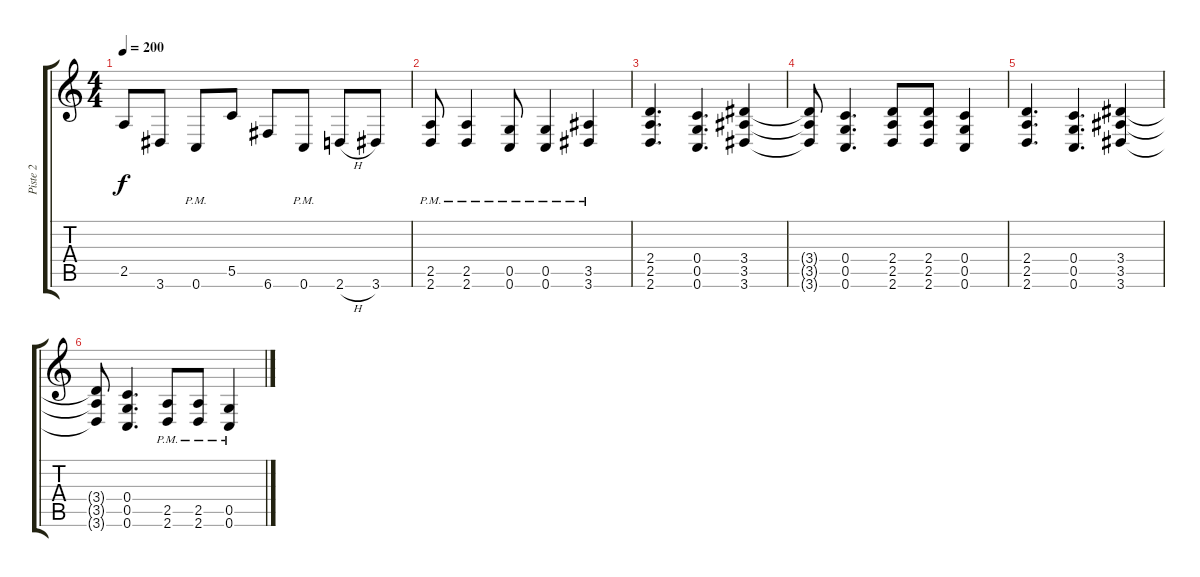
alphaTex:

\track ("Piste 2" "Piste 2") {instrument distortionguitar}
\staff {score tabs}
\tuning (D4 A3 F3 C3 G2 C2) {hide}
\ts (4 4)
\tempo 200
\clef g2
\ks c
2.5.8{dy f} 3.6.8 0.6{pm}.8 5.5.8 6.6.8 0.6{pm}.8 2.6{h}.8 3.6.8 |
(2.5{pm} 2.6{pm}).8 (2.5{pm} 2.6{pm}).4 (0.5{pm} 0.6{pm}).8 (0.5{pm} 0.6{pm}).4 (3.5{pm} 3.6{pm}).4 |
(2.4 2.5 2.6).4{d} (0.4 0.5 0.6).4{d} (3.4 3.5 3.6).4 |
(3.4{t} 3.5{t} 3.6{t}).8 (0.4 0.5 0.6).4{d} (2.4 2.5 2.6).8 (2.4 2.5 2.6).8 (0.4 0.5 0.6).4 |
(2.4 2.5 2.6).4{d} (0.4 0.5 0.6).4{d} (3.4 3.5 3.6).4 |
(3.4{t} 3.5{t} 3.6{t}).8 (0.4 0.5 0.6).4{d} (2.5{pm} 2.6{pm}).8 (2.5{pm} 2.6{pm}).8 (0.5{pm} 0.6{pm}).4
